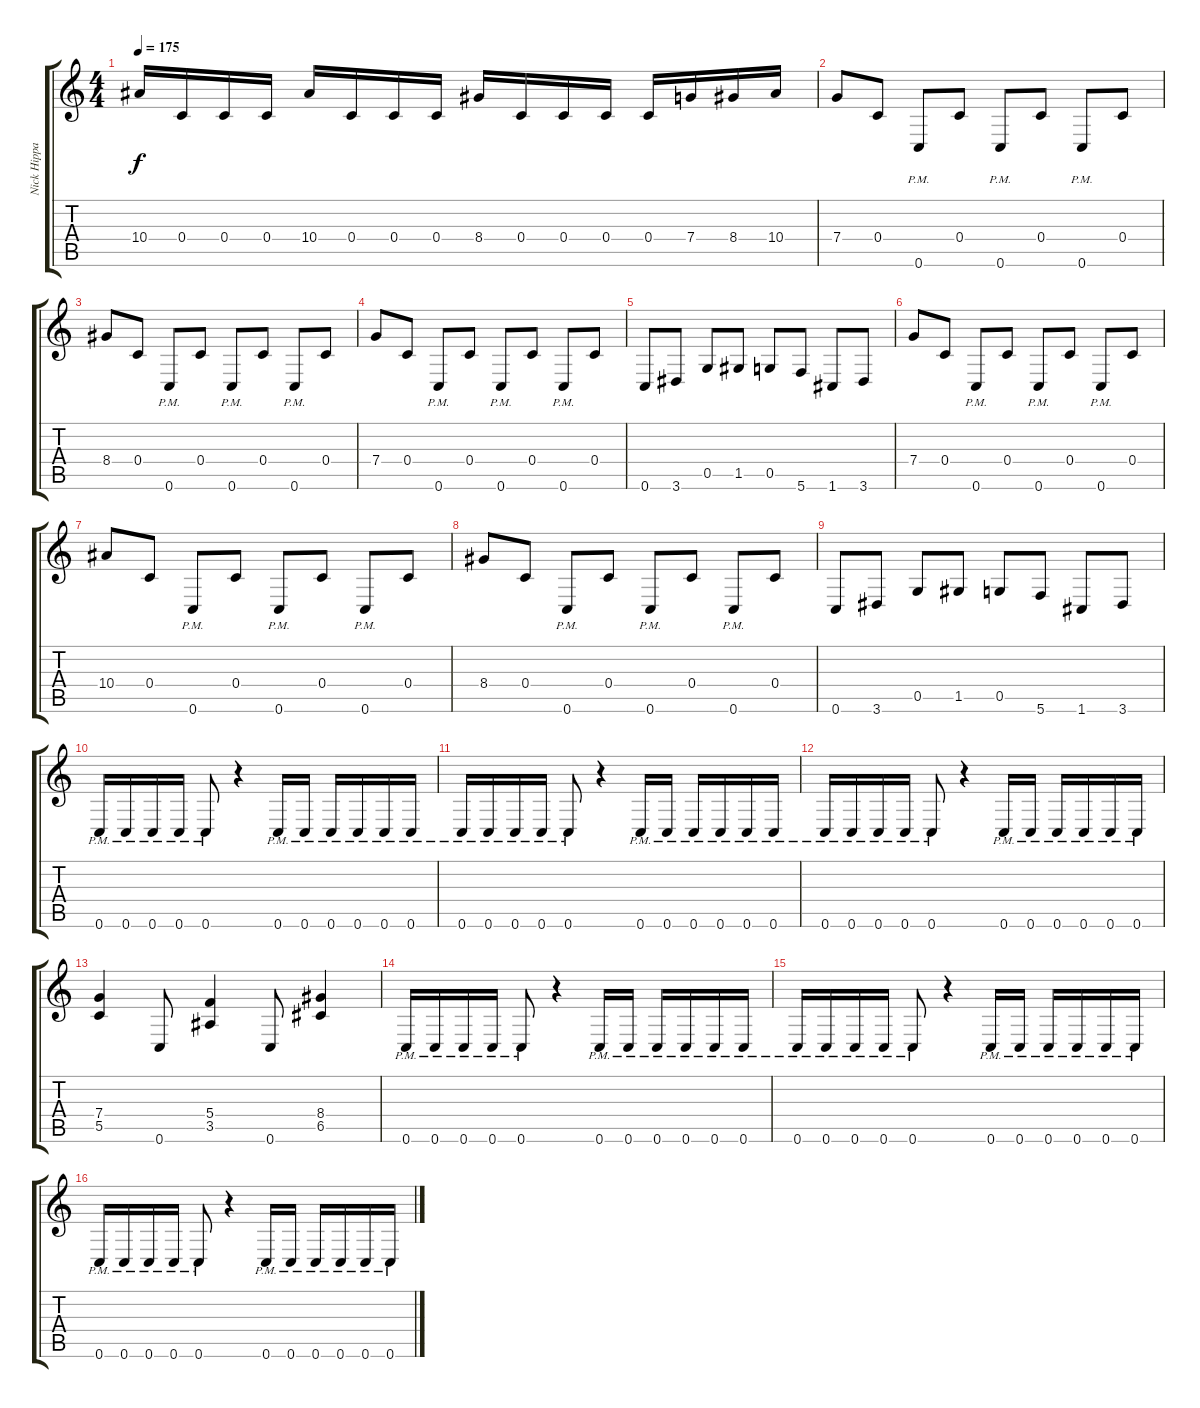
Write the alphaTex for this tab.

\track ("Nick Hippa" "Nick Hippa") {instrument distortionguitar}
\staff {score tabs}
\tuning (D4 A3 F3 C3 G2 C2) {hide}
\ts (4 4)
\tempo 175
\clef g2
\ks c
10.4.16{dy f} 0.4.16 0.4.16 0.4.16 10.4.16 0.4.16 0.4.16 0.4.16 8.4.16 0.4.16 0.4.16 0.4.16 0.4.16 7.4.16 8.4.16 10.4.16 |
7.4.8{balance 16 instrument distortionguitar} 0.4.8 0.6{pm}.8 0.4.8 0.6{pm}.8 0.4.8 0.6{pm}.8 0.4.8 |
8.4.8 0.4.8 0.6{pm}.8 0.4.8 0.6{pm}.8 0.4.8 0.6{pm}.8 0.4.8 |
7.4.8 0.4.8 0.6{pm}.8 0.4.8 0.6{pm}.8 0.4.8 0.6{pm}.8 0.4.8 |
0.6.8 3.6.8 0.5.8 1.5.8 0.5.8 5.6.8 1.6.8 3.6.8 |
7.4.8 0.4.8 0.6{pm}.8 0.4.8 0.6{pm}.8 0.4.8 0.6{pm}.8 0.4.8 |
10.4.8 0.4.8 0.6{pm}.8 0.4.8 0.6{pm}.8 0.4.8 0.6{pm}.8 0.4.8 |
8.4.8 0.4.8 0.6{pm}.8 0.4.8 0.6{pm}.8 0.4.8 0.6{pm}.8 0.4.8 |
0.6.8 3.6.8 0.5.8 1.5.8 0.5.8 5.6.8 1.6.8 3.6.8 |
0.6{pm}.16 0.6{pm}.16 0.6{pm}.16 0.6{pm}.16 0.6{pm}.8 r.4 0.6{pm}.16 0.6{pm}.16 0.6{pm}.16 0.6{pm}.16 0.6{pm}.16 0.6{pm}.16 |
0.6{pm}.16 0.6{pm}.16 0.6{pm}.16 0.6{pm}.16 0.6{pm}.8 r.4 0.6{pm}.16 0.6{pm}.16 0.6{pm}.16 0.6{pm}.16 0.6{pm}.16 0.6{pm}.16 |
0.6{pm}.16 0.6{pm}.16 0.6{pm}.16 0.6{pm}.16 0.6{pm}.8 r.4 0.6{pm}.16 0.6{pm}.16 0.6{pm}.16 0.6{pm}.16 0.6{pm}.16 0.6{pm}.16 |
(7.4 5.5).4 0.6.8 (5.4 3.5).4 0.6.8 (8.4 6.5).4 |
0.6{pm}.16 0.6{pm}.16 0.6{pm}.16 0.6{pm}.16 0.6{pm}.8 r.4 0.6{pm}.16 0.6{pm}.16 0.6{pm}.16 0.6{pm}.16 0.6{pm}.16 0.6{pm}.16 |
0.6{pm}.16 0.6{pm}.16 0.6{pm}.16 0.6{pm}.16 0.6{pm}.8 r.4 0.6{pm}.16 0.6{pm}.16 0.6{pm}.16 0.6{pm}.16 0.6{pm}.16 0.6{pm}.16 |
0.6{pm}.16 0.6{pm}.16 0.6{pm}.16 0.6{pm}.16 0.6{pm}.8 r.4 0.6{pm}.16 0.6{pm}.16 0.6{pm}.16 0.6{pm}.16 0.6{pm}.16 0.6{pm}.16
